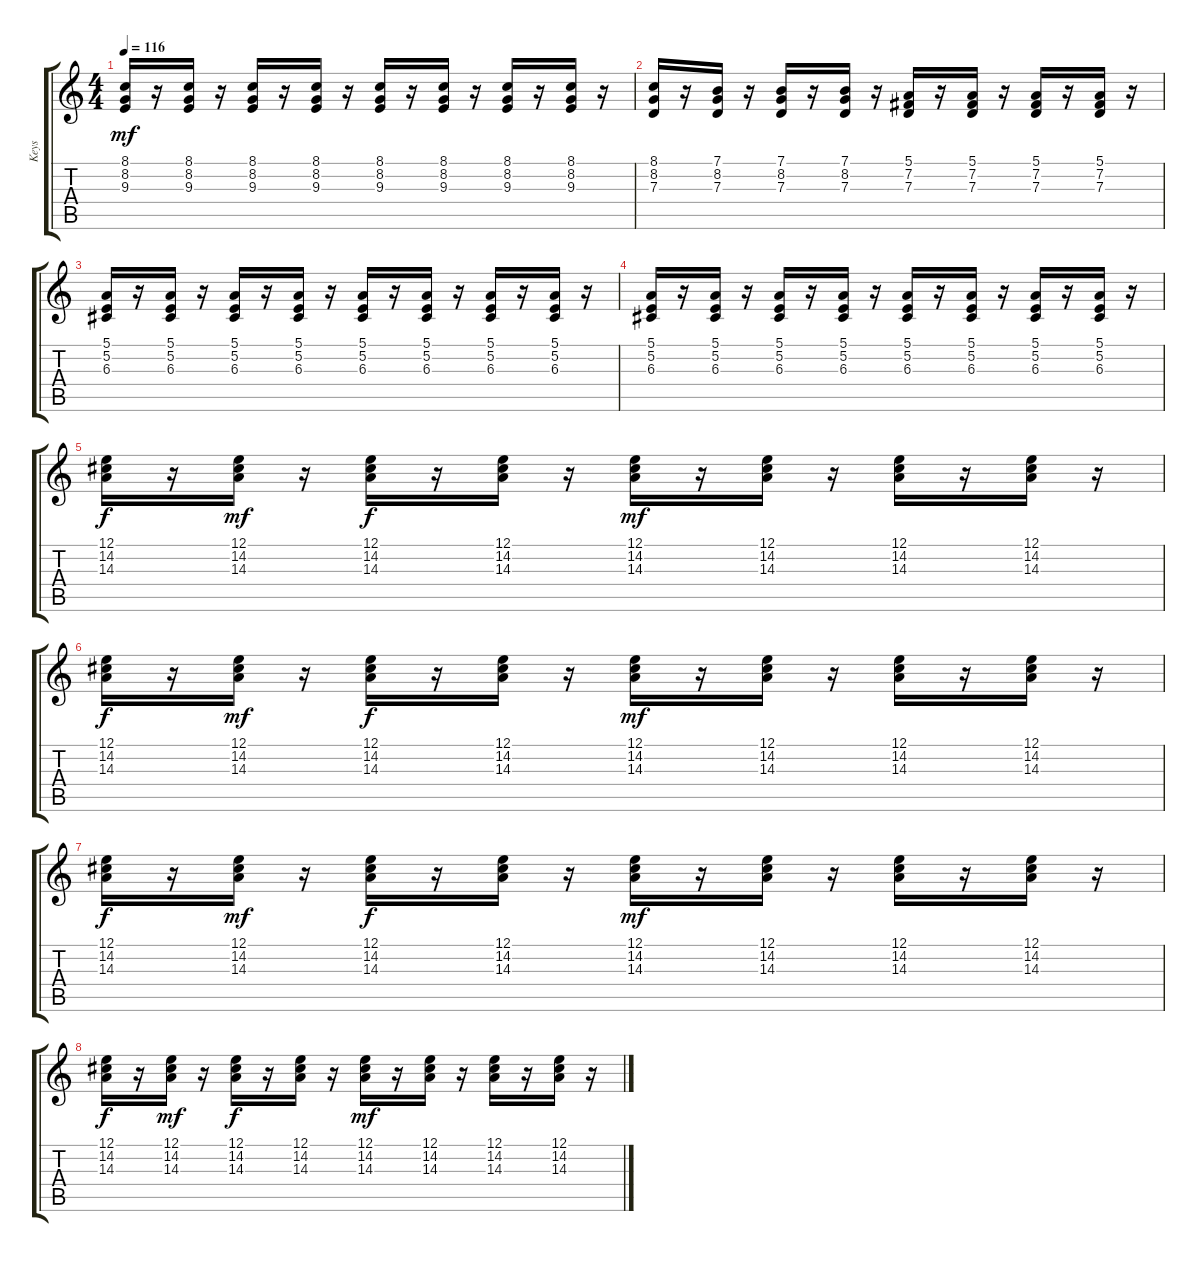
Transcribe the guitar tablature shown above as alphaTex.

\track ("Keys" "Keys") {instrument brightacousticpiano}
\staff {score tabs}
\tuning (E4 B3 G3 D3 A2 E2) {hide}
\ts (4 4)
\tempo 116
\clef g2
\ks c
(8.1 8.2 9.3).16{dy mf} r.16 (8.1 8.2 9.3).16 r.16 (8.1 8.2 9.3).16 r.16 (8.1 8.2 9.3).16 r.16 (8.1 8.2 9.3).16 r.16 (8.1 8.2 9.3).16 r.16 (8.1 8.2 9.3).16 r.16 (8.1 8.2 9.3).16 r.16 |
(8.1 8.2 7.3).16 r.16 (7.1 8.2 7.3).16 r.16 (7.1 8.2 7.3).16 r.16 (7.1 8.2 7.3).16 r.16 (5.1 7.2 7.3).16 r.16 (5.1 7.2 7.3).16 r.16 (5.1 7.2 7.3).16 r.16 (5.1 7.2 7.3).16 r.16 |
(5.1 5.2 6.3).16 r.16 (5.1 5.2 6.3).16 r.16 (5.1 5.2 6.3).16 r.16 (5.1 5.2 6.3).16 r.16 (5.1 5.2 6.3).16 r.16 (5.1 5.2 6.3).16 r.16 (5.1 5.2 6.3).16 r.16 (5.1 5.2 6.3).16 r.16 |
(5.1 5.2 6.3).16 r.16 (5.1 5.2 6.3).16 r.16 (5.1 5.2 6.3).16 r.16 (5.1 5.2 6.3).16 r.16 (5.1 5.2 6.3).16 r.16 (5.1 5.2 6.3).16 r.16 (5.1 5.2 6.3).16 r.16 (5.1 5.2 6.3).16 r.16 |
(12.1 14.2 14.3).16{dy f} r.16 (12.1 14.2 14.3).16{dy mf} r.16 (12.1 14.2 14.3).16{dy f} r.16 (12.1 14.2 14.3).16 r.16 (12.1 14.2 14.3).16{dy mf} r.16 (12.1 14.2 14.3).16 r.16 (12.1 14.2 14.3).16 r.16 (12.1 14.2 14.3).16 r.16 |
(12.1 14.2 14.3).16{dy f} r.16 (12.1 14.2 14.3).16{dy mf} r.16 (12.1 14.2 14.3).16{dy f} r.16 (12.1 14.2 14.3).16 r.16 (12.1 14.2 14.3).16{dy mf} r.16 (12.1 14.2 14.3).16 r.16 (12.1 14.2 14.3).16 r.16 (12.1 14.2 14.3).16 r.16 |
(12.1 14.2 14.3).16{dy f} r.16 (12.1 14.2 14.3).16{dy mf} r.16 (12.1 14.2 14.3).16{dy f} r.16 (12.1 14.2 14.3).16 r.16 (12.1 14.2 14.3).16{dy mf} r.16 (12.1 14.2 14.3).16 r.16 (12.1 14.2 14.3).16 r.16 (12.1 14.2 14.3).16 r.16 |
(12.1 14.2 14.3).16{dy f} r.16 (12.1 14.2 14.3).16{dy mf} r.16 (12.1 14.2 14.3).16{dy f} r.16 (12.1 14.2 14.3).16 r.16 (12.1 14.2 14.3).16{dy mf} r.16 (12.1 14.2 14.3).16 r.16 (12.1 14.2 14.3).16 r.16 (12.1 14.2 14.3).16 r.16
